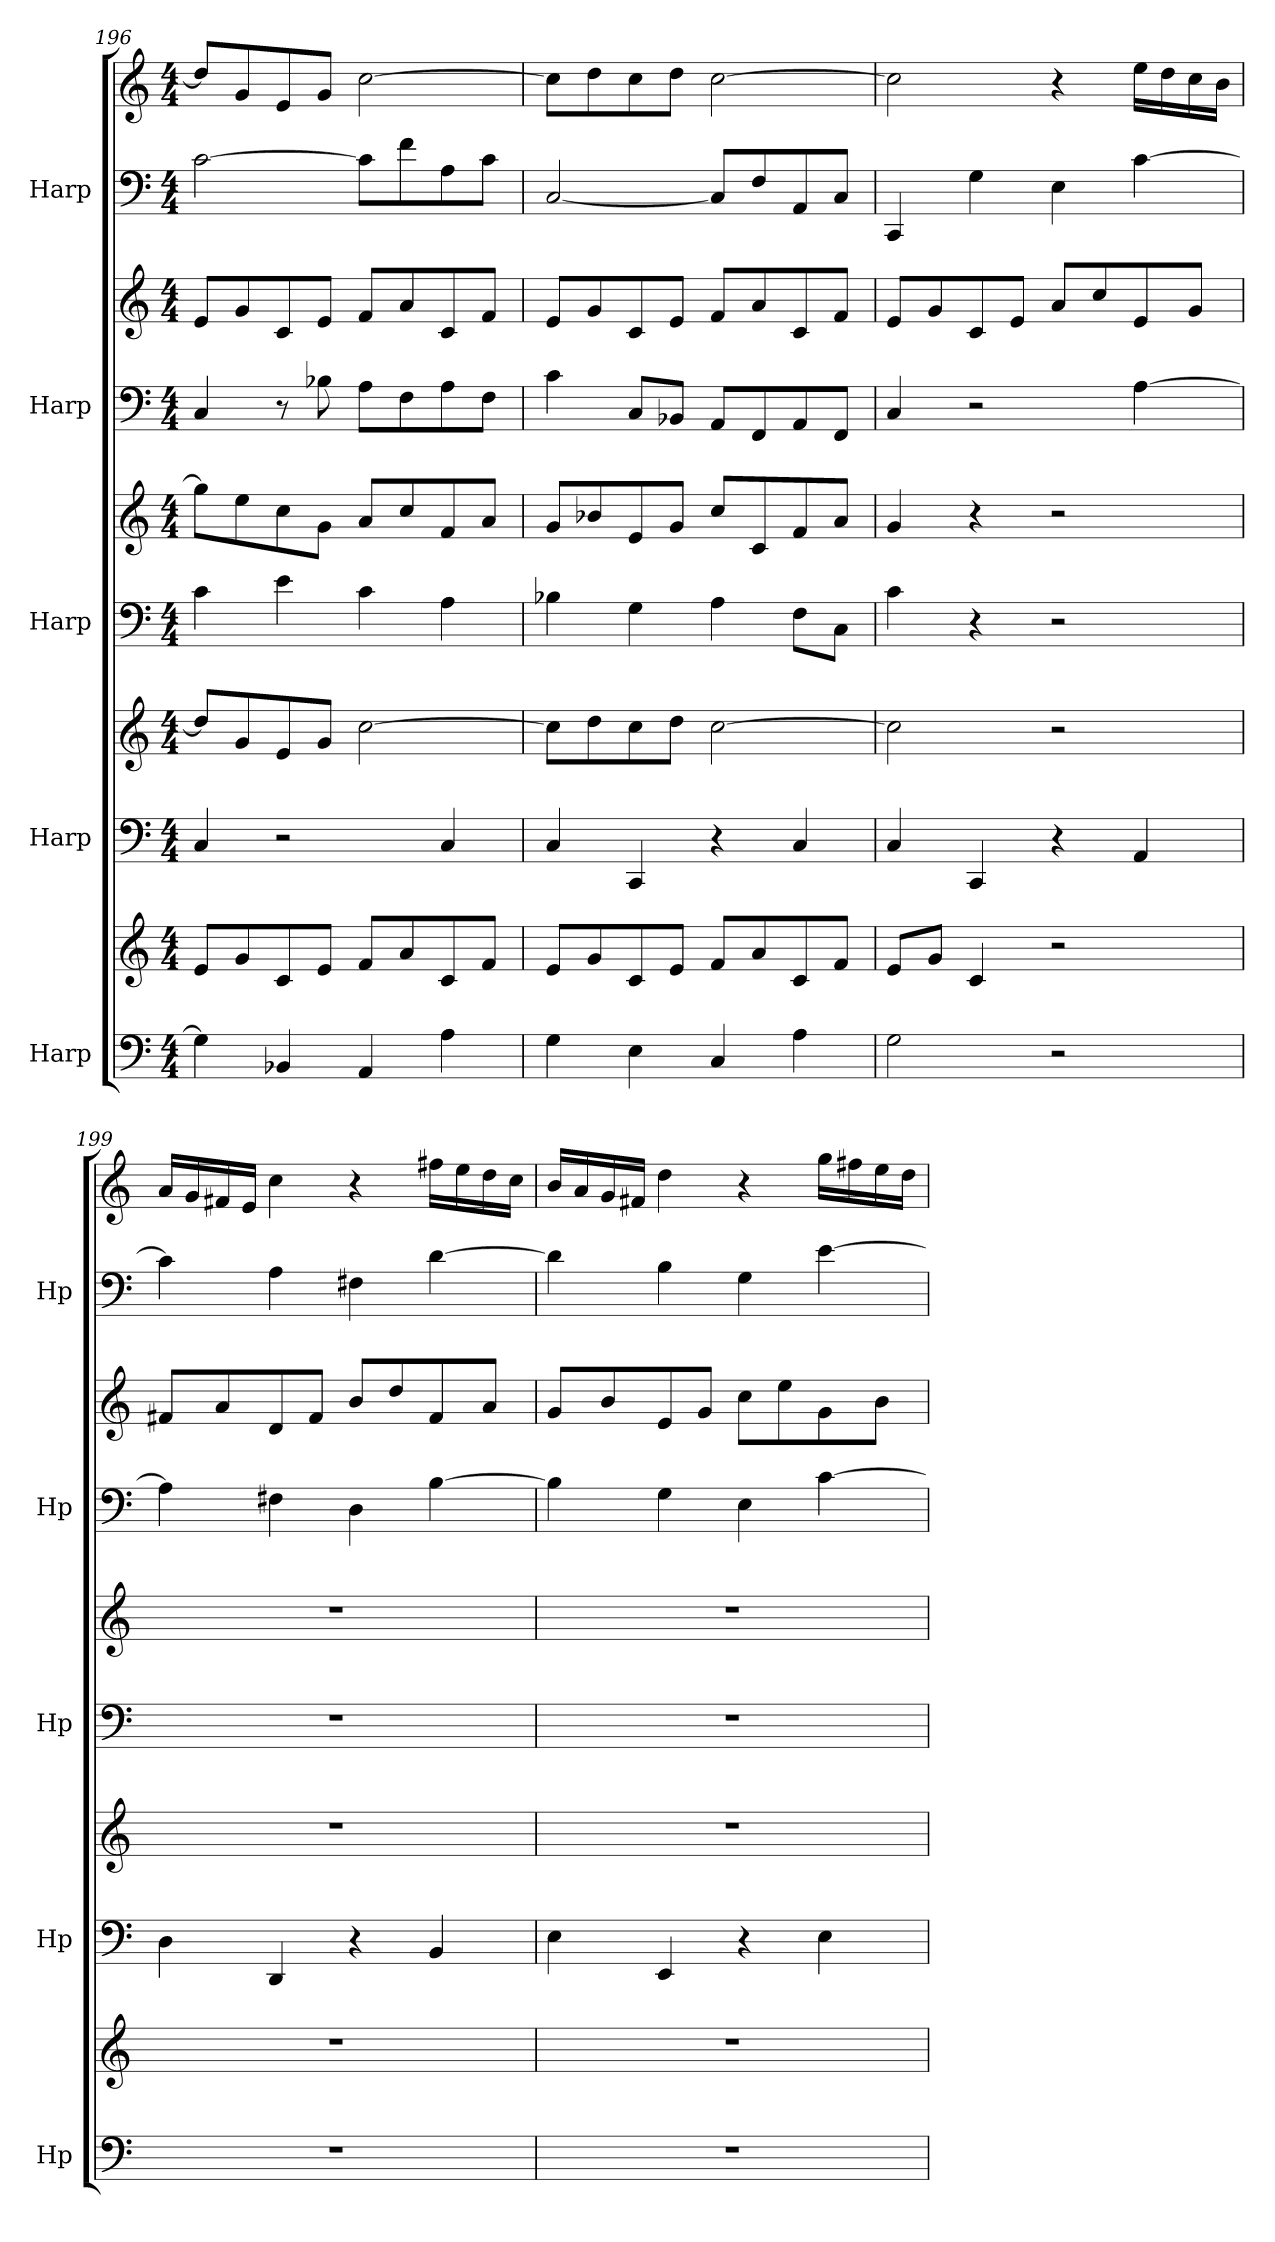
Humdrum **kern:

**kern	**kern	**kern	**kern	**kern	**kern	**kern	**kern	**kern	**kern
*part5	*part5	*part4	*part4	*part3	*part3	*part2	*part2	*part1	*part1
*staff10	*staff9	*staff8	*staff7	*staff6	*staff5	*staff4	*staff3	*staff2	*staff1
*I"Harp	*	*I"Harp	*	*I"Harp	*	*I"Harp	*	*I"Harp	*
*I'Hp	*	*I'Hp	*	*I'Hp	*	*I'Hp	*	*I'Hp	*
*clefF4	*clefG2	*clefF4	*clefG2	*clefF4	*clefG2	*clefF4	*clefG2	*clefF4	*clefG2
*k[]	*k[]	*k[]	*k[]	*k[]	*k[]	*k[]	*k[]	*k[]	*k[]
*M4/4	*M4/4	*M4/4	*M4/4	*M4/4	*M4/4	*M4/4	*M4/4	*M4/4	*M4/4
=196	=196	=196	=196	=196	=196	=196	=196	=196	=196
4G\]	8e/L	4C/	8dd/L]	4c\	8gg\L]	4C/	8e/L	[2c\	8dd/L]
.	8g/	.	8g/	.	8ee\	.	8g/	.	8g/
4BB-X/	8c/	2r	8e/	4e\	8cc\	8r	8c/	.	8e/
.	8e/J	.	8g/J	.	8g\J	8B-X\	8e/J	.	8g/J
4AA/	8f/L	.	[2cc\	4c\	8a/L	8A\L	8f/L	8c\L]	[2cc\
.	8a/	.	.	.	8cc/	8F\	8a/	8f\	.
4A\	8c/	4C/	.	4A\	8f/	8A\	8c/	8A\	.
.	8f/J	.	.	.	8a/J	8F\J	8f/J	8c\J	.
!!LO:PB:g=z
=197	=197	=197	=197	=197	=197	=197	=197	=197	=197
4G\	8e/L	4C/	8cc\L]	4B-X\	8g/L	4c\	8e/L	[2C/	8cc\L]
.	8g/	.	8dd\	.	8b-X/	.	8g/	.	8dd\
4E\	8c/	4CC/	8cc\	4G\	8e/	8C/L	8c/	.	8cc\
.	8e/J	.	8dd\J	.	8g/J	8BB-X/J	8e/J	.	8dd\J
4C/	8f/L	4r	[2cc\	4A\	8cc/L	8AA/L	8f/L	8C/L]	[2cc\
.	8a/	.	.	.	8c/	8FF/	8a/	8F/	.
4A\	8c/	4C/	.	8F\L	8f/	8AA/	8c/	8AA/	.
.	8f/J	.	.	8C\J	8a/J	8FF/J	8f/J	8C/J	.
=198	=198	=198	=198	=198	=198	=198	=198	=198	=198
2G\	8e/L	4C/	2cc\]	4c\	4g/	4C/	8e/L	4CC/	2cc\]
.	8g/J	.	.	.	.	.	8g/	.	.
.	4c/	4CC/	.	4r	4r	2r	8c/	4G\	.
.	.	.	.	.	.	.	8e/J	.	.
2r	2r	4r	2r	2r	2r	.	8a/L	4E\	4r
.	.	.	.	.	.	.	8cc/	.	.
.	.	4AA/	.	.	.	[4A\	8e/	[4c\	16ee\LL
.	.	.	.	.	.	.	.	.	16dd\
.	.	.	.	.	.	.	8g/J	.	16cc\
.	.	.	.	.	.	.	.	.	16b\JJ
=199	=199	=199	=199	=199	=199	=199	=199	=199	=199
1r	1r	4D\	1r	1r	1r	4A\]	8f#X/L	4c\]	16a/LL
.	.	.	.	.	.	.	.	.	16g/
.	.	.	.	.	.	.	8a/	.	16f#X/
.	.	.	.	.	.	.	.	.	16e/JJ
.	.	4DD/	.	.	.	4F#X\	8d/	4A\	4cc\
.	.	.	.	.	.	.	8f#/J	.	.
.	.	4r	.	.	.	4D\	8b/L	4F#X\	4r
.	.	.	.	.	.	.	8dd/	.	.
.	.	4BB/	.	.	.	[4B\	8f#/	[4d\	16ff#X\LL
.	.	.	.	.	.	.	.	.	16ee\
.	.	.	.	.	.	.	8a/J	.	16dd\
.	.	.	.	.	.	.	.	.	16cc\JJ
=200	=200	=200	=200	=200	=200	=200	=200	=200	=200
1r	1r	4E\	1r	1r	1r	4B\]	8g/L	4d\]	16b/LL
.	.	.	.	.	.	.	.	.	16a/
.	.	.	.	.	.	.	8b/	.	16g/
.	.	.	.	.	.	.	.	.	16f#X/JJ
.	.	4EE/	.	.	.	4G\	8e/	4B\	4dd\
.	.	.	.	.	.	.	8g/J	.	.
.	.	4r	.	.	.	4E\	8cc\L	4G\	4r
.	.	.	.	.	.	.	8ee\	.	.
.	.	4E\	.	.	.	[4c\	8g\	[4e\	16gg\LL
.	.	.	.	.	.	.	.	.	16ff#X\
.	.	.	.	.	.	.	8b\J	.	16ee\
.	.	.	.	.	.	.	.	.	16dd\JJ
=	=	=	=	=	=	=	=	=	=
*-	*-	*-	*-	*-	*-	*-	*-	*-	*-
